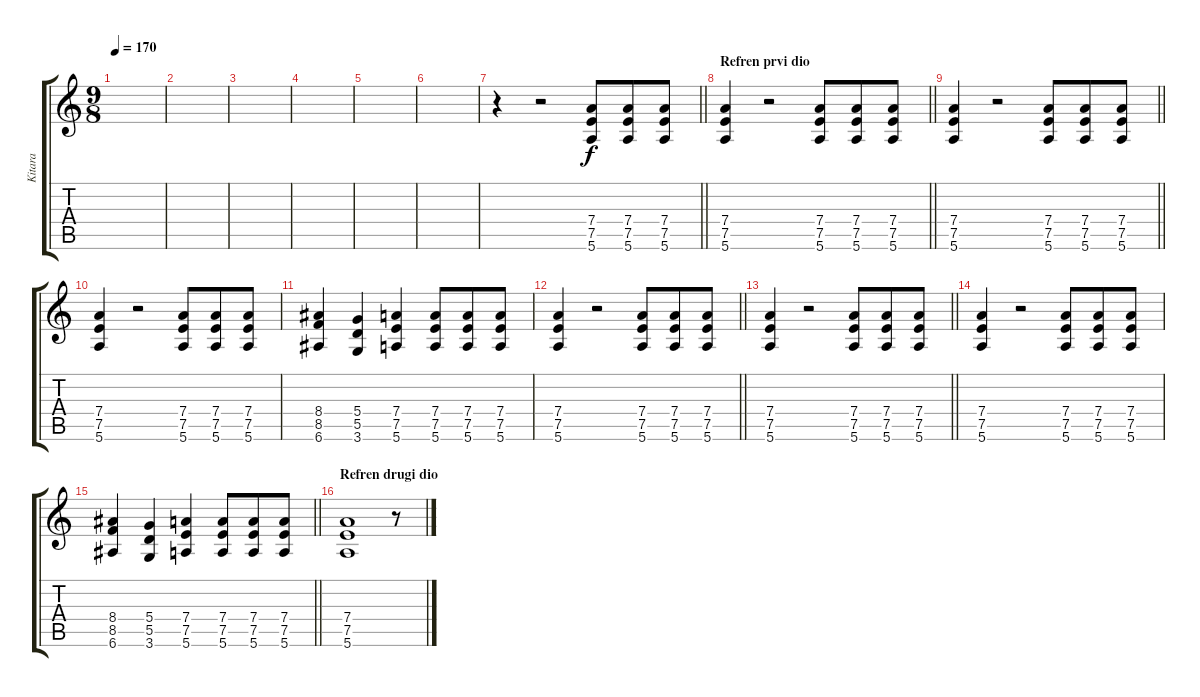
\track ("Kitara" "Kitara") {instrument distortionguitar}
\staff {score tabs}
\tuning (E4 B3 G3 D3 A2 E2) {hide}
\ts (9 8)
\tempo 170
\clef g2
\ks c
|
|
|
|
|
|
\barLineRight lightlight
r.4 r.2 (7.4 7.5 5.6).8 (7.4 7.5 5.6).8 (7.4 7.5 5.6).8 |
\section ("" "Refren prvi dio")
\barLineRight lightlight
(7.4 7.5 5.6).4 r.2 (7.4 7.5 5.6).8 (7.4 7.5 5.6).8 (7.4 7.5 5.6).8 |
\barLineRight lightlight
(7.4 7.5 5.6).4 r.2 (7.4 7.5 5.6).8 (7.4 7.5 5.6).8 (7.4 7.5 5.6).8 |
(7.4 7.5 5.6).4 r.2 (7.4 7.5 5.6).8 (7.4 7.5 5.6).8 (7.4 7.5 5.6).8 |
(8.4 8.5 6.6).4 (5.4 5.5 3.6).4 (7.4 7.5 5.6).4 (7.4 7.5 5.6).8 (7.4 7.5 5.6).8 (7.4 7.5 5.6).8 |
\barLineRight lightlight
(7.4 7.5 5.6).4 r.2 (7.4 7.5 5.6).8 (7.4 7.5 5.6).8 (7.4 7.5 5.6).8 |
\barLineRight lightlight
(7.4 7.5 5.6).4 r.2 (7.4 7.5 5.6).8 (7.4 7.5 5.6).8 (7.4 7.5 5.6).8 |
(7.4 7.5 5.6).4 r.2 (7.4 7.5 5.6).8 (7.4 7.5 5.6).8 (7.4 7.5 5.6).8 |
\barLineRight lightlight
(8.4 8.5 6.6).4 (5.4 5.5 3.6).4 (7.4 7.5 5.6).4 (7.4 7.5 5.6).8 (7.4 7.5 5.6).8 (7.4 7.5 5.6).8 |
\section ("" "Refren drugi dio")
(7.4 7.5 5.6).1 r.8
